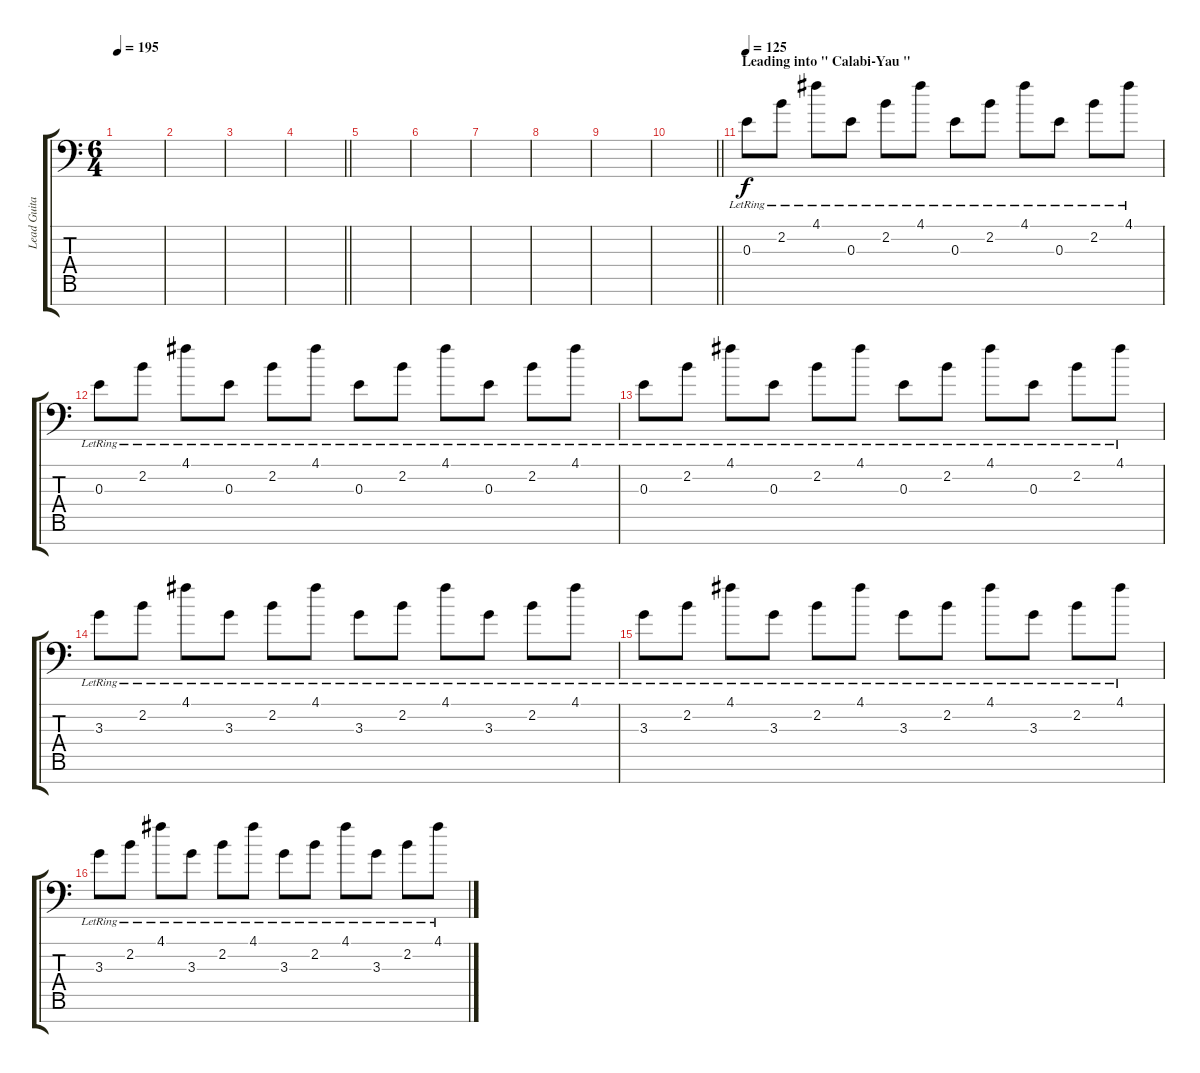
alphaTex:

\track ("Lead Guitar #1" "Lead Guita") {instrument electricguitarjazz}
\staff {score tabs}
\tuning (D4 A3 E3 D3 A2 E2 A1) {hide}
\ts (6 4)
\tempo 195
\clef f4
\ks c
|
|
|
\barLineRight lightlight
|
\section ("" "")
|
|
|
|
|
\barLineRight lightlight
|
\section ("" "Leading into \" Calabi-Yau \"")
\tempo 125
0.3{lr}.8{volume 9 instrument electricguitarjazz} 2.2{lr}.8 4.1{lr}.8 0.3{lr}.8 2.2{lr}.8 4.1{lr}.8 0.3{lr}.8 2.2{lr}.8 4.1{lr}.8 0.3{lr}.8 2.2{lr}.8 4.1{lr}.8 |
0.3{lr}.8 2.2{lr}.8 4.1{lr}.8 0.3{lr}.8 2.2{lr}.8 4.1{lr}.8 0.3{lr}.8 2.2{lr}.8 4.1{lr}.8 0.3{lr}.8 2.2{lr}.8 4.1{lr}.8 |
0.3{lr}.8 2.2{lr}.8 4.1{lr}.8 0.3{lr}.8 2.2{lr}.8 4.1{lr}.8 0.3{lr}.8 2.2{lr}.8 4.1{lr}.8{volume 0} 0.3{lr}.8 2.2{lr}.8 4.1{lr}.8 |
3.3{lr}.8 2.2{lr}.8 4.1{lr}.8 3.3{lr}.8 2.2{lr}.8 4.1{lr}.8 3.3{lr}.8 2.2{lr}.8 4.1{lr}.8 3.3{lr}.8 2.2{lr}.8 4.1{lr}.8 |
3.3{lr}.8 2.2{lr}.8 4.1{lr}.8 3.3{lr}.8 2.2{lr}.8 4.1{lr}.8 3.3{lr}.8 2.2{lr}.8 4.1{lr}.8 3.3{lr}.8 2.2{lr}.8 4.1{lr}.8 |
3.3{lr}.8 2.2{lr}.8 4.1{lr}.8 3.3{lr}.8 2.2{lr}.8 4.1{lr}.8 3.3{lr}.8 2.2{lr}.8 4.1{lr}.8 3.3{lr}.8 2.2{lr}.8 4.1{lr}.8
